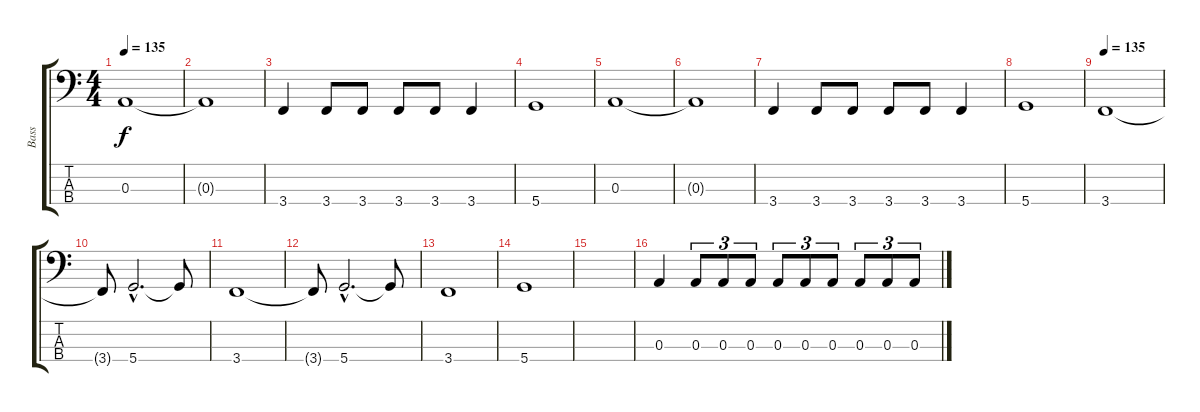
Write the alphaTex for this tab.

\track ("Bass" "Bass") {instrument electricbasspick}
\staff {score tabs}
\tuning (G2 D2 A1 D1) {hide}
\ts (4 4)
\tempo 135
\clef f4
\ks c
0.3.1{dy f} |
0.3{t}.1 |
3.4.4 3.4.8 3.4.8 3.4.8 3.4.8 3.4.4 |
5.4.1 |
0.3.1 |
0.3{t}.1 |
3.4.4 3.4.8 3.4.8 3.4.8 3.4.8 3.4.4 |
5.4.1 |
\tempo 135
3.4.1 |
3.4{t}.8 5.4{hac}.2{d} 5.4{t}.8 |
3.4.1 |
3.4{t}.8 5.4{hac}.2{d} 5.4{t}.8 |
3.4.1 |
5.4.1 |
|
0.3.4 0.3.8{tu (3 2)} 0.3.8{tu (3 2)} 0.3.8{tu (3 2)} 0.3.8{tu (3 2)} 0.3.8{tu (3 2)} 0.3.8{tu (3 2)} 0.3.8{tu (3 2)} 0.3.8{tu (3 2)} 0.3.8{tu (3 2)}
